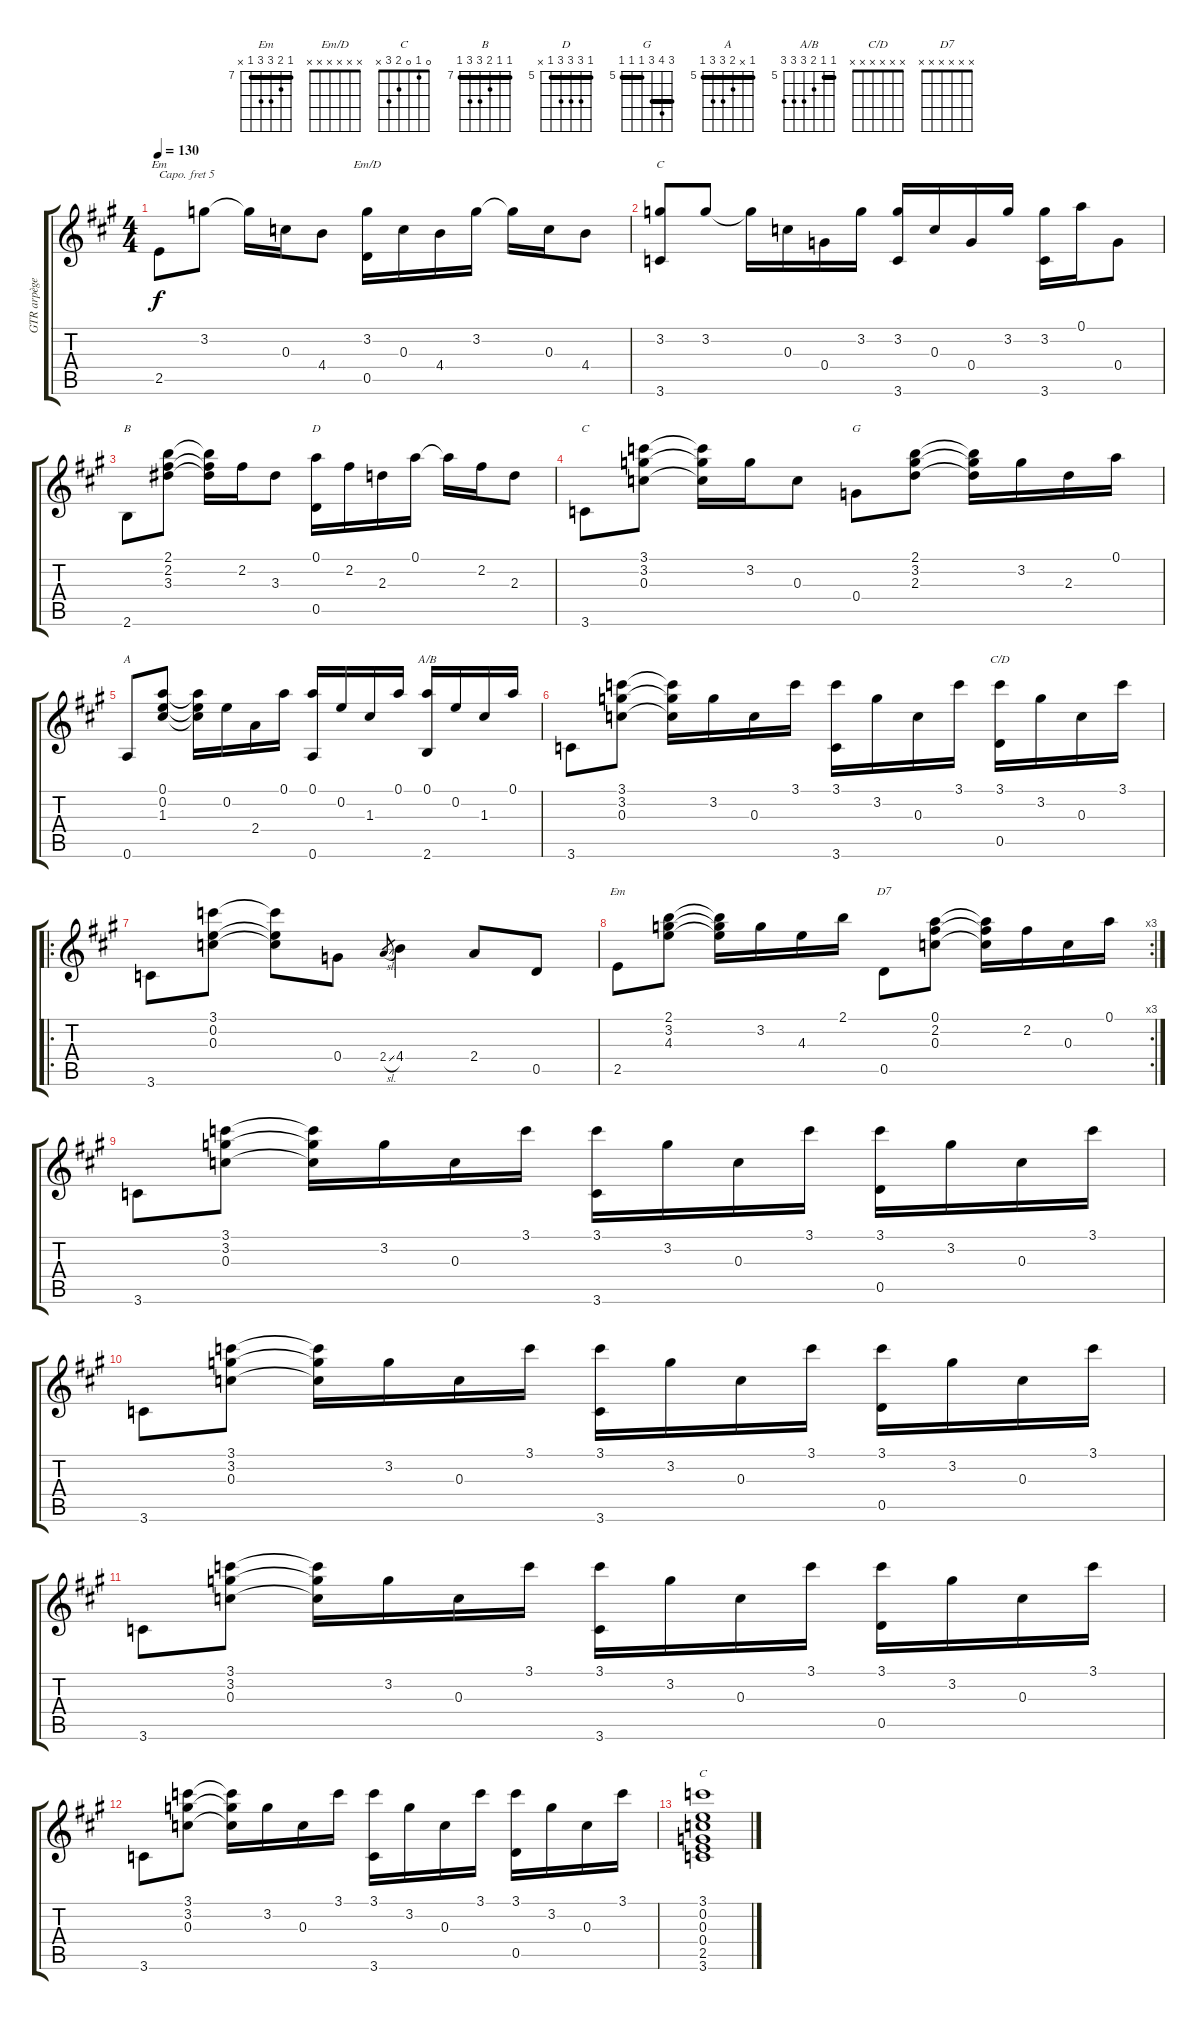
\track ("GTR arpèges" "GTR arpège") {instrument acousticguitarnylon}
\staff {score tabs}
\capo 5
\tuning (E4 B3 G3 D3 A2 E2) {hide}
\chord ("Em" x x x x x x)
\chord ("Em/D" x x x x x x)
\chord ("C" x x x x x x)
\chord ("B" 7 7 8 9 9 7) {firstfret 7 barre 7}
\chord ("D" 5 7 7 7 5 x) {firstfret 5 barre 5}
\chord ("C" 8 8 5 x 5 8) {firstfret 5 barre (5 8)}
\chord ("G" 7 8 7 5 5 5) {firstfret 5 barre (5 7)}
\chord ("A" 5 x 6 7 7 5) {firstfret 5 barre 5}
\chord ("A/B" 5 5 6 7 7 7) {firstfret 5 barre 5}
\chord ("C/D" x x x x x x)
\chord ("Em" 7 8 9 9 7 x) {firstfret 7 barre 7}
\chord ("D7" x x x x x x)
\chord ("C" 0 1 0 2 3 x)
\ts (4 4)
\tempo 130
\clef g2
\ks a
2.5.8{ch "Em" dy f} 3.2.8 3.2{t}.16 0.3.16 4.4.8 (3.2 0.5).16{ch "Em/D"} 0.3.16 4.4.16 3.2.16 3.2{t}.16 0.3.16 4.4.8 |
(3.2 3.6).8{ch "C"} 3.2.8 3.2{t}.16 0.3.16 0.4.16 3.2.16 (3.2 3.6).16 0.3.16 0.4.16 3.2.16 (3.2 3.6).16 0.1.16 0.4.8 |
2.6.8{ch "B"} (2.1 2.2 3.3).8 (2.1{t} 2.2{t} 3.3{t}).16 2.2.16 3.3.8 (0.1 0.5).16{ch "D"} 2.2.16 2.3.16 0.1.16 0.1{t}.16 2.2.16 2.3.8 |
3.6.8{ch "C"} (3.1 3.2 0.3).8 (3.1{t} 3.2{t} 0.3{t}).16 3.2.16 0.3.8 0.4.8{ch "G"} (2.1 3.2 2.3).8 (2.1{t} 3.2{t} 2.3{t}).16 3.2.16 2.3.16 0.1.16 |
0.6.8{ch "A"} (0.1 0.2 1.3).8 (0.1{t} 0.2{t} 1.3{t}).16 0.2.16 2.4.16 0.1.16 (0.1 0.6).16 0.2.16 1.3.16 0.1.16 (0.1 2.6).16{ch "A/B"} 0.2.16 1.3.16 0.1.16 |
3.6.8 (3.1 3.2 0.3).8 (3.1{t} 3.2{t} 0.3{t}).16 3.2.16 0.3.16 3.1.16 (3.1 3.6).16 3.2.16 0.3.16 3.1.16 (3.1 0.5).16{ch "C/D"} 3.2.16 0.3.16 3.1.16 |
\ro
3.6.8 (3.1 0.2 0.3).8 (3.1{t} 0.2{t} 0.3{t}).8 0.4.8 2.4{sl}.8{gr} 4.4.4 2.4.8 0.5.8 |
\rc 3
2.5.8{ch "Em"} (2.1 3.2 4.3).8 (2.1{t} 3.2{t} 4.3{t}).16 3.2.16 4.3.16 2.1.16 0.5.8{ch "D7"} (0.1 2.2 0.3).8 (0.1{t} 2.2{t} 0.3{t}).16 2.2.16 0.3.16 0.1.16 |
3.6.8 (3.1 3.2 0.3).8 (3.1{t} 3.2{t} 0.3{t}).16 3.2.16 0.3.16 3.1.16 (3.1 3.6).16 3.2.16 0.3.16 3.1.16 (3.1 0.5).16 3.2.16 0.3.16 3.1.16 |
3.6.8 (3.1 3.2 0.3).8 (3.1{t} 3.2{t} 0.3{t}).16 3.2.16 0.3.16 3.1.16 (3.1 3.6).16 3.2.16 0.3.16 3.1.16 (3.1 0.5).16 3.2.16 0.3.16 3.1.16 |
3.6.8 (3.1 3.2 0.3).8 (3.1{t} 3.2{t} 0.3{t}).16 3.2.16 0.3.16 3.1.16 (3.1 3.6).16 3.2.16 0.3.16 3.1.16 (3.1 0.5).16 3.2.16 0.3.16 3.1.16 |
3.6.8 (3.1 3.2 0.3).8 (3.1{t} 3.2{t} 0.3{t}).16 3.2.16 0.3.16 3.1.16 (3.1 3.6).16 3.2.16 0.3.16 3.1.16 (3.1 0.5).16 3.2.16 0.3.16 3.1.16 |
(3.1 0.2 0.3 0.4 2.5 3.6).1{ch "C"}
